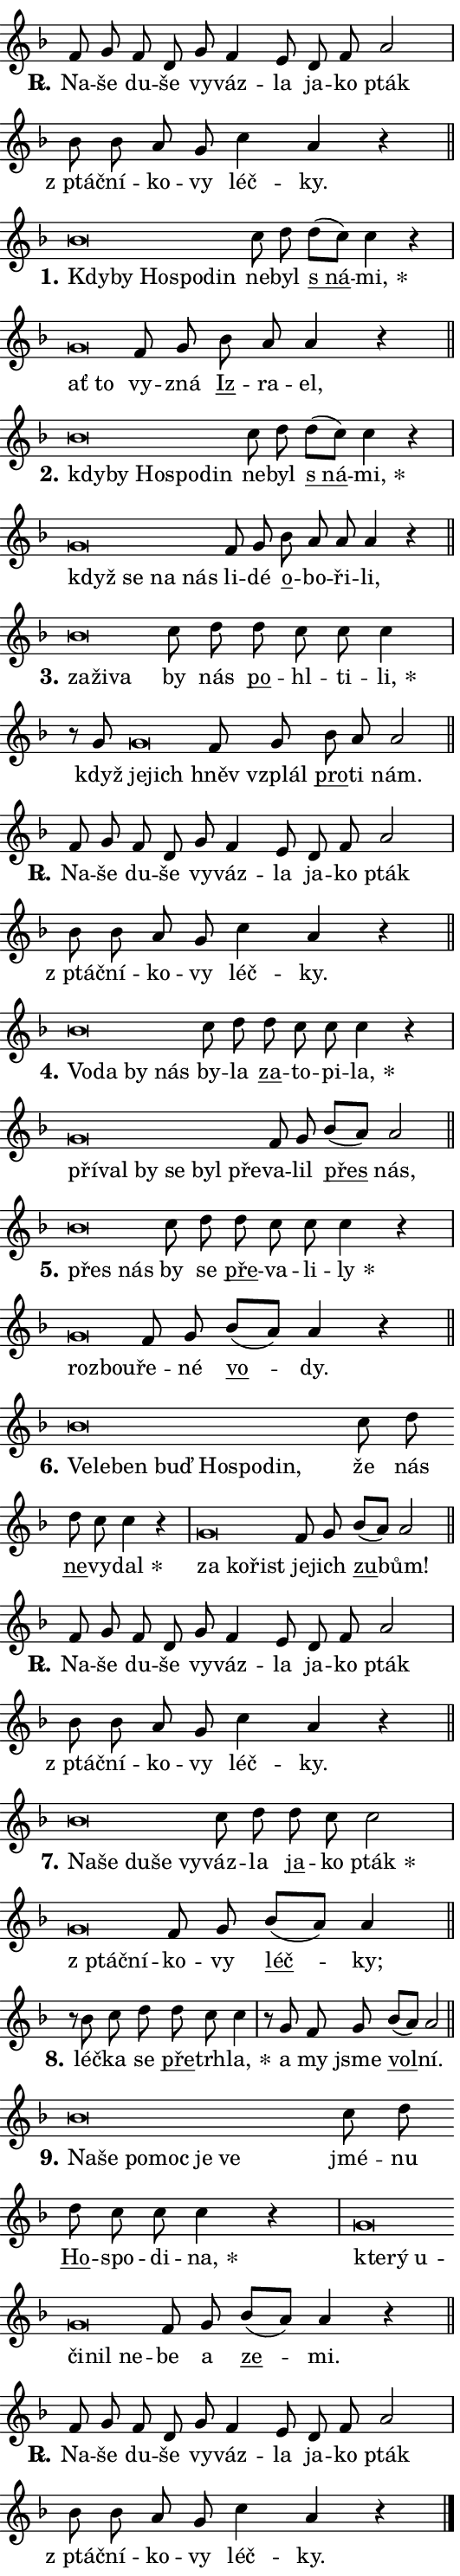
\version "2.24.0"
\header { tagline = "" }
\paper {
  indent = 0\cm
  top-margin = 0\cm
  right-margin = 0.13\cm % to fit lyric hyphens
  bottom-margin = 0\cm
  left-margin = 0\cm
  paper-width = 9\cm
  page-breaking = #ly:one-page-breaking
  system-system-spacing.basic-distance = #11
  score-system-spacing.basic-distance = #11
  ragged-last = ##f
}


%% Author: Thomas Morley
%% https://lists.gnu.org/archive/html/lilypond-user/2020-05/msg00002.html
#(define (line-position grob)
"Returns position of @var[grob} in current system:
   @code{'start}, if at first time-step
   @code{'end}, if at last time-step
   @code{'middle} otherwise
"
  (let* ((col (ly:item-get-column grob))
         (ln (ly:grob-object col 'left-neighbor))
         (rn (ly:grob-object col 'right-neighbor))
         (col-to-check-left (if (ly:grob? ln) ln col))
         (col-to-check-right (if (ly:grob? rn) rn col))
         (break-dir-left
           (and
             (ly:grob-property col-to-check-left 'non-musical #f)
             (ly:item-break-dir col-to-check-left)))
         (break-dir-right
           (and
             (ly:grob-property col-to-check-right 'non-musical #f)
             (ly:item-break-dir col-to-check-right))))
        (cond ((eqv? 1 break-dir-left) 'start)
              ((eqv? -1 break-dir-right) 'end)
              (else 'middle))))

#(define (tranparent-at-line-position vctor)
  (lambda (grob)
  "Relying on @code{line-position} select the relevant enry from @var{vctor}.
Used to determine transparency,"
    (case (line-position grob)
      ((end) (not (vector-ref vctor 0)))
      ((middle) (not (vector-ref vctor 1)))
      ((start) (not (vector-ref vctor 2))))))

noteHeadBreakVisibility =
#(define-music-function (break-visibility)(vector?)
"Makes @code{NoteHead}s transparent relying on @var{break-visibility}"
#{
  \override NoteHead.transparent =
    #(tranparent-at-line-position break-visibility)
#})

#(define delete-ledgers-for-transparent-note-heads
  (lambda (grob)
    "Reads whether a @code{NoteHead} is transparent.
If so this @code{NoteHead} is removed from @code{'note-heads} from
@var{grob}, which is supposed to be @code{LedgerLineSpanner}.
As a result ledgers are not printed for this @code{NoteHead}"
    (let* ((nhds-array (ly:grob-object grob 'note-heads))
           (nhds-list
             (if (ly:grob-array? nhds-array)
                 (ly:grob-array->list nhds-array)
                 '()))
           ;; Relies on the transparent-property being done before
           ;; Staff.LedgerLineSpanner.after-line-breaking is executed.
           ;; This is fragile ...
           (to-keep
             (remove
               (lambda (nhd)
                 (ly:grob-property nhd 'transparent #f))
               nhds-list)))
      ;; TODO find a better method to iterate over grob-arrays, similiar
      ;; to filter/remove etc for lists
      ;; For now rebuilt from scratch
      (set! (ly:grob-object grob 'note-heads)  '())
      (for-each
        (lambda (nhd)
          (ly:pointer-group-interface::add-grob grob 'note-heads nhd))
        to-keep))))

squashNotes = {
  \override NoteHead.X-extent = #'(-0.2 . 0.2)
  \override NoteHead.Y-extent = #'(-0.75 . 0)
  \override NoteHead.stencil =
    #(lambda (grob)
       (let ((pos (ly:grob-property grob 'staff-position)))
         (begin
           (if (< pos -7) (display "ERROR: Lower brevis then expected\n") (display ""))
           (if (<= pos -6) ly:text-interface::print ly:note-head::print))))
}
unSquashNotes = {
  \revert NoteHead.X-extent
  \revert NoteHead.Y-extent
  \revert NoteHead.stencil
}

hideNotes = \noteHeadBreakVisibility #begin-of-line-visible
unHideNotes = \noteHeadBreakVisibility #all-visible

% work-around for resetting accidentals
% https://lilypond.org/doc/v2.23/Documentation/notation/displaying-rhythms#unmetered-music
cadenzaMeasure = {
  \cadenzaOff
  \partial 1024 s1024
  \cadenzaOn
}

#(define-markup-command (accent layout props text) (markup?)
  "Underline accented syllable"
  (interpret-markup layout props
    #{\markup \override #'(offset . 4.3) \underline { #text }#}))

responsum = \markup \concat {
  "R" \hspace #-1.05 \path #0.1 #'((moveto 0 0.07) (lineto 0.9 0.8)) \hspace #0.05 "."
}

spaceSize = #0.6828661417322834 % exact space size for TeX Gyre Schola

\layout {
  \context {
    \Staff
    \remove "Time_signature_engraver"
    \override LedgerLineSpanner.after-line-breaking = #delete-ledgers-for-transparent-note-heads
  }
  \context {
    \Lyrics {
      \override LyricSpace.minimum-distance = \spaceSize
      \override LyricText.font-name = #"TeX Gyre Schola"
      \override LyricText.font-size = 1
      \override StanzaNumber.font-name = #"TeX Gyre Schola Bold"
      \override StanzaNumber.font-size = 1
    }
  }
  \context {
    \Score 
    \override NoteHead.text =
      #(lambda (grob) 
        (let ((pos (ly:grob-property grob 'staff-position)))
          #{\markup {
            \combine
              \halign #-0.55 \raise #(if (= pos -6) 0 0.5) \override #'(thickness . 2) \draw-line #'(3.2 . 0)
              \musicglyph "noteheads.sM1"
          }#}))
  }
}

% magnetic-lyrics.ily
%
%   written by
%     Jean Abou Samra <jean@abou-samra.fr>
%     Werner Lemberg <wl@gnu.org>
%
%   adapted by
%     Jiri Hon <jiri.hon@gmail.com>
%
% Version 2022-Apr-15

% https://www.mail-archive.com/lilypond-user@gnu.org/msg149350.html

#(define (Left_hyphen_pointer_engraver context)
   "Collect syllable-hyphen-syllable occurrences in lyrics and store
them in properties.  This engraver only looks to the left.  For
example, if the lyrics input is @code{foo -- bar}, it does the
following.

@itemize @bullet
@item
Set the @code{text} property of the @code{LyricHyphen} grob between
@q{foo} and @q{bar} to @code{foo}.

@item
Set the @code{left-hyphen} property of the @code{LyricText} grob with
text @q{foo} to the @code{LyricHyphen} grob between @q{foo} and
@q{bar}.
@end itemize

Use this auxiliary engraver in combination with the
@code{lyric-@/text::@/apply-@/magnetic-@/offset!} hook."
   (let ((hyphen #f)
         (text #f))
     (make-engraver
      (acknowledgers
       ((lyric-syllable-interface engraver grob source-engraver)
        (set! text grob)))
      (end-acknowledgers
       ((lyric-hyphen-interface engraver grob source-engraver)
        ;(when (not (grob::has-interface grob 'lyric-space-interface))
          (set! hyphen grob)));)
      ((stop-translation-timestep engraver)
       (when (and text hyphen)
         (ly:grob-set-object! text 'left-hyphen hyphen))
       (set! text #f)
       (set! hyphen #f)))))

#(define (lyric-text::apply-magnetic-offset! grob)
   "If the space between two syllables is less than the value in
property @code{LyricText@/.details@/.squash-threshold}, move the right
syllable to the left so that it gets concatenated with the left
syllable.

Use this function as a hook for
@code{LyricText@/.after-@/line-@/breaking} if the
@code{Left_@/hyphen_@/pointer_@/engraver} is active."
   (let ((hyphen (ly:grob-object grob 'left-hyphen #f)))
     (when hyphen
       (let ((left-text (ly:spanner-bound hyphen LEFT)))
         (when (grob::has-interface left-text 'lyric-syllable-interface)
           (let* ((common (ly:grob-common-refpoint grob left-text X))
                  (this-x-ext (ly:grob-extent grob common X))
                  (left-x-ext
                   (begin
                     ;; Trigger magnetism for left-text.
                     (ly:grob-property left-text 'after-line-breaking)
                     (ly:grob-extent left-text common X)))
                  ;; `delta` is the gap width between two syllables.
                  (delta (- (interval-start this-x-ext)
                            (interval-end left-x-ext)))
                  (details (ly:grob-property grob 'details))
                  (threshold (assoc-get 'squash-threshold details 0.2)))
             (when (< delta threshold)
               (let* (;; We have to manipulate the input text so that
                      ;; ligatures crossing syllable boundaries are not
                      ;; disabled.  For languages based on the Latin
                      ;; script this is essentially a beautification.
                      ;; However, for non-Western scripts it can be a
                      ;; necessity.
                      (lt (ly:grob-property left-text 'text))
                      (rt (ly:grob-property grob 'text))
                      (is-space (grob::has-interface hyphen 'lyric-space-interface))
                      (space (if is-space " " ""))
                      (extra-delta (if is-space spaceSize 0))
                      ;; Append new syllable.
                      (ltrt-space (if (and (string? lt) (string? rt))
                                (string-append lt space rt)
                                (make-concat-markup (list lt space rt))))
                      ;; Right-align `ltrt` to the right side.
                      (ltrt-space-markup (grob-interpret-markup
                               grob
                               (make-translate-markup
                                (cons (interval-length this-x-ext) 0)
                                (make-right-align-markup ltrt-space)))))
                 (begin
                   ;; Don't print `left-text`.
                   (ly:grob-set-property! left-text 'stencil #f)
                   ;; Set text and stencil (which holds all collected
                   ;; syllables so far) and shift it to the left.
                   (ly:grob-set-property! grob 'text ltrt-space)
                   (ly:grob-set-property! grob 'stencil ltrt-space-markup)
                   (ly:grob-translate-axis! grob (- (- delta extra-delta)) X))))))))))


#(define (lyric-hyphen::displace-bounds-first grob)
   ;; Make very sure this callback isn't triggered too early.
   (let ((left (ly:spanner-bound grob LEFT))
         (right (ly:spanner-bound grob RIGHT)))
     (ly:grob-property left 'after-line-breaking)
     (ly:grob-property right 'after-line-breaking)
     (ly:lyric-hyphen::print grob)))

squashThreshold = #0.4

\layout {
  \context {
    \Lyrics
    \consists #Left_hyphen_pointer_engraver
    \override LyricText.after-line-breaking =
      #lyric-text::apply-magnetic-offset!
    \override LyricHyphen.stencil = #lyric-hyphen::displace-bounds-first
    \override LyricText.details.squash-threshold = \squashThreshold
    \override LyricHyphen.minimum-distance = 0
    \override LyricHyphen.minimum-length = \squashThreshold
  }
}

squashText = \override LyricText.details.squash-threshold = 9999
unSquashText = \override LyricText.details.squash-threshold = \squashThreshold

leftText = \override LyricText.self-alignment-X = #LEFT
unLeftText = \revert LyricText.self-alignment-X

starOffset = #(lambda (grob) 
                (let ((x_offset (ly:self-alignment-interface::aligned-on-x-parent grob)))
                  (if (= x_offset 0) 0 (+ x_offset 1.2))))

star = #(define-music-function (syllable)(string?)
"Append star separator at the end of a syllable"
#{
  \once \override LyricText.X-offset = #starOffset
  \lyricmode { \markup {
    #syllable
    \override #'((font-name . "TeX Gyre Schola Bold")) \hspace #0.2 \lower #0.65 \larger "*"
  } }
#})

starAccent = #(define-music-function (syllable)(string?)
"Append star separator at the end of a syllable and make accent"
#{
  \once \override LyricText.X-offset = #starOffset
  \lyricmode { \markup {
    \accent #syllable
    \override #'((font-name . "TeX Gyre Schola Bold")) \hspace #0.2 \lower #0.65 \larger "*"
  } }
#})

breath = #(define-music-function (syllable)(string?)
"Append breathing indicator at the end of a syllable"
#{
  \lyricmode { \markup { #syllable "+" } }
#})

optionalBreath = #(define-music-function (syllable)(string?)
"Append optional breathing indicator at the end of a syllable"
#{
  \lyricmode { \markup { #syllable "(+)" } }
#})


\score {
    <<
        \new Voice = "melody" { \cadenzaOn \key f \major \relative { f'8 g f d g f4 e8 \bar "" d f a2 \cadenzaMeasure \bar "|" bes8 bes a g \bar "" c4 a r \cadenzaMeasure \bar "||" \break } }
        \new Lyrics \lyricsto "melody" { \lyricmode { \set stanza = \responsum
Na -- še du -- še vy -- váz -- la ja -- ko pták "z ptáč" -- ní -- ko -- vy léč -- ky. } }
    >>
    \layout {}
}

\score {
    <<
        \new Voice = "melody" { \cadenzaOn \key f \major \relative { \squashNotes bes'\breve*1/16 \hideNotes \breve*1/16 \bar "" \breve*1/16 \bar "" \breve*1/16 \breve*1/16 \bar "" \unHideNotes \unSquashNotes c8 d \bar "" d[( c)] c4 r \cadenzaMeasure \bar "|" \squashNotes g\breve*1/16 \hideNotes \breve*1/16 \bar "" \unHideNotes \unSquashNotes f8 g \bar "" bes a a4 r \cadenzaMeasure \bar "||" \break } }
        \new Lyrics \lyricsto "melody" { \lyricmode { \set stanza = "1."
\leftText Kdy -- \squashText by Ho -- spo -- din \unLeftText \unSquashText ne -- byl \markup \accent "s ná" -- \star mi, \leftText ať \squashText to \unLeftText \unSquashText vy -- zná \markup \accent Iz -- ra -- el, } }
    >>
    \layout {}
}

\score {
    <<
        \new Voice = "melody" { \cadenzaOn \key f \major \relative { \squashNotes bes'\breve*1/16 \hideNotes \breve*1/16 \bar "" \breve*1/16 \bar "" \breve*1/16 \breve*1/16 \bar "" \unHideNotes \unSquashNotes c8 d \bar "" d[( c)] c4 r \cadenzaMeasure \bar "|" \squashNotes g\breve*1/16 \hideNotes \breve*1/16 \bar "" \breve*1/16 \breve*1/16 \bar "" \unHideNotes \unSquashNotes f8 g \bar "" bes a a a4 r \cadenzaMeasure \bar "||" \break } }
        \new Lyrics \lyricsto "melody" { \lyricmode { \set stanza = "2."
\leftText kdy -- \squashText by Ho -- spo -- din \unLeftText \unSquashText ne -- byl \markup \accent "s ná" -- \star mi, \leftText když \squashText se na nás \unLeftText \unSquashText li -- dé \markup \accent o -- bo -- ři -- li, } }
    >>
    \layout {}
}

\score {
    <<
        \new Voice = "melody" { \cadenzaOn \key f \major \relative { \squashNotes bes'\breve*1/16 \hideNotes \breve*1/16 \breve*1/16 \bar "" \unHideNotes \unSquashNotes c8 d \bar "" d c c c4 \cadenzaMeasure \bar "|" r8 g8 \squashNotes g\breve*1/16 \hideNotes \breve*1/16 \bar "" \unHideNotes \unSquashNotes f8 g \bar "" bes a a2 \cadenzaMeasure \bar "||" \break } }
        \new Lyrics \lyricsto "melody" { \lyricmode { \set stanza = "3."
\leftText za -- \squashText ži -- va \unLeftText \unSquashText by nás \markup \accent po -- hl -- ti -- \star li, když \leftText je -- \squashText jich \unLeftText \unSquashText hněv vzplál \markup \accent pro -- ti nám. } }
    >>
    \layout {}
}

\score {
    <<
        \new Voice = "melody" { \cadenzaOn \key f \major \relative { f'8 g f d g f4 e8 \bar "" d f a2 \cadenzaMeasure \bar "|" bes8 bes a g \bar "" c4 a r \cadenzaMeasure \bar "||" \break } }
        \new Lyrics \lyricsto "melody" { \lyricmode { \set stanza = \responsum
Na -- še du -- še vy -- váz -- la ja -- ko pták "z ptáč" -- ní -- ko -- vy léč -- ky. } }
    >>
    \layout {}
}

\score {
    <<
        \new Voice = "melody" { \cadenzaOn \key f \major \relative { \squashNotes bes'\breve*1/16 \hideNotes \breve*1/16 \bar "" \breve*1/16 \breve*1/16 \bar "" \unHideNotes \unSquashNotes c8 d \bar "" d c c c4 r \cadenzaMeasure \bar "|" \squashNotes g\breve*1/16 \hideNotes \breve*1/16 \bar "" \breve*1/16 \bar "" \breve*1/16 \bar "" \breve*1/16 \breve*1/16 \bar "" \unHideNotes \unSquashNotes f8 g \bar "" bes[( a)] a2 \cadenzaMeasure \bar "||" \break } }
        \new Lyrics \lyricsto "melody" { \lyricmode { \set stanza = "4."
\leftText Vo -- \squashText da by nás \unLeftText \unSquashText by -- la \markup \accent za -- to -- pi -- \star la, \leftText pří -- \squashText val by se byl pře -- \unLeftText \unSquashText va -- lil \markup \accent přes nás, } }
    >>
    \layout {}
}

\score {
    <<
        \new Voice = "melody" { \cadenzaOn \key f \major \relative { \squashNotes bes'\breve*1/16 \hideNotes \breve*1/16 \bar "" \unHideNotes \unSquashNotes c8 d \bar "" d c c c4 r \cadenzaMeasure \bar "|" \squashNotes g\breve*1/16 \hideNotes \breve*1/16 \bar "" \unHideNotes \unSquashNotes f8 g \bar "" bes[( a)] a4 r \cadenzaMeasure \bar "||" \break } }
        \new Lyrics \lyricsto "melody" { \lyricmode { \set stanza = "5."
\leftText přes \squashText nás \unLeftText \unSquashText by se \markup \accent pře -- va -- li -- \star ly \leftText roz -- \squashText bou -- \unLeftText \unSquashText ře -- né \markup \accent vo -- dy. } }
    >>
    \layout {}
}

\score {
    <<
        \new Voice = "melody" { \cadenzaOn \key f \major \relative { \squashNotes bes'\breve*1/16 \hideNotes \breve*1/16 \bar "" \breve*1/16 \bar "" \breve*1/16 \bar "" \breve*1/16 \bar "" \breve*1/16 \breve*1/16 \bar "" \unHideNotes \unSquashNotes c8 d \bar "" d c c4 r \cadenzaMeasure \bar "|" \squashNotes g\breve*1/16 \hideNotes \breve*1/16 \breve*1/16 \bar "" \unHideNotes \unSquashNotes f8 g \bar "" bes[( a)] a2 \cadenzaMeasure \bar "||" \break } }
        \new Lyrics \lyricsto "melody" { \lyricmode { \set stanza = "6."
\leftText Ve -- \squashText le -- ben buď Ho -- spo -- din, \unLeftText \unSquashText že nás \markup \accent ne -- vy -- \star dal \leftText za \squashText ko -- řist \unLeftText \unSquashText je -- jich \markup \accent zu -- bům! } }
    >>
    \layout {}
}

\score {
    <<
        \new Voice = "melody" { \cadenzaOn \key f \major \relative { f'8 g f d g f4 e8 \bar "" d f a2 \cadenzaMeasure \bar "|" bes8 bes a g \bar "" c4 a r \cadenzaMeasure \bar "||" \break } }
        \new Lyrics \lyricsto "melody" { \lyricmode { \set stanza = \responsum
Na -- še du -- še vy -- váz -- la ja -- ko pták "z ptáč" -- ní -- ko -- vy léč -- ky. } }
    >>
    \layout {}
}

\score {
    <<
        \new Voice = "melody" { \cadenzaOn \key f \major \relative { \squashNotes bes'\breve*1/16 \hideNotes \breve*1/16 \bar "" \breve*1/16 \bar "" \breve*1/16 \breve*1/16 \bar "" \unHideNotes \unSquashNotes c8 d \bar "" d c c2 \cadenzaMeasure \bar "|" \squashNotes g\breve*1/16 \hideNotes \breve*1/16 \bar "" \unHideNotes \unSquashNotes f8 g \bar "" bes[( a)] a4 \cadenzaMeasure \bar "||" \break } }
        \new Lyrics \lyricsto "melody" { \lyricmode { \set stanza = "7."
\leftText Na -- \squashText še du -- še vy -- \unLeftText \unSquashText váz -- la \markup \accent ja -- ko \star pták \leftText "z ptáč" -- \squashText ní -- \unLeftText \unSquashText ko -- vy \markup \accent léč -- ky; } }
    >>
    \layout {}
}

\score {
    <<
        \new Voice = "melody" { \cadenzaOn \key f \major \relative { r8 bes' c8 d \bar "" d c c4 \cadenzaMeasure \bar "|" r8 g8 f8 g \bar "" bes[( a)] a2 \cadenzaMeasure \bar "||" \break } }
        \new Lyrics \lyricsto "melody" { \lyricmode { \set stanza = "8."
léč -- ka se \markup \accent pře -- trh -- \star la, a my jsme \markup \accent vol -- ní. } }
    >>
    \layout {}
}

\score {
    <<
        \new Voice = "melody" { \cadenzaOn \key f \major \relative { \squashNotes bes'\breve*1/16 \hideNotes \breve*1/16 \bar "" \breve*1/16 \bar "" \breve*1/16 \bar "" \breve*1/16 \breve*1/16 \bar "" \unHideNotes \unSquashNotes c8 d \bar "" d c c c4 r \cadenzaMeasure \bar "|" \squashNotes g\breve*1/16 \hideNotes \breve*1/16 \bar "" \breve*1/16 \bar "" \breve*1/16 \bar "" \breve*1/16 \breve*1/16 \bar "" \unHideNotes \unSquashNotes f8 g \bar "" bes[( a)] a4 r \cadenzaMeasure \bar "||" \break } }
        \new Lyrics \lyricsto "melody" { \lyricmode { \set stanza = "9."
\leftText Na -- \squashText še po -- moc je ve \unLeftText \unSquashText jmé -- nu \markup \accent Ho -- spo -- di -- \star na, \leftText kte -- \squashText rý u -- či -- nil ne -- \unLeftText \unSquashText be a \markup \accent ze -- mi. } }
    >>
    \layout {}
}

\score {
    <<
        \new Voice = "melody" { \cadenzaOn \key f \major \relative { f'8 g f d g f4 e8 \bar "" d f a2 \cadenzaMeasure \bar "|" bes8 bes a g \bar "" c4 a r \cadenzaMeasure \bar "||" \break } \bar "|." }
        \new Lyrics \lyricsto "melody" { \lyricmode { \set stanza = \responsum
Na -- še du -- še vy -- váz -- la ja -- ko pták "z ptáč" -- ní -- ko -- vy léč -- ky. } }
    >>
    \layout {}
}
